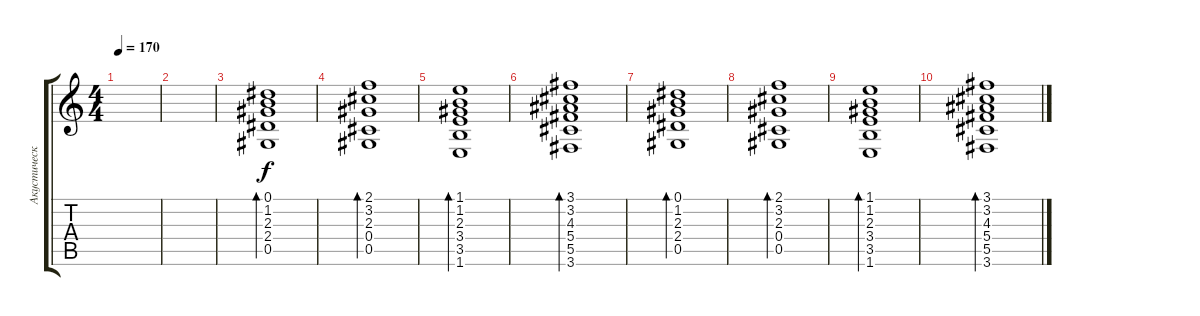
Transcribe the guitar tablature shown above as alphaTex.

\track ("Акустическая гитара" "Акустическ") {instrument acousticguitarsteel}
\staff {score tabs}
\tuning (Eb4 Bb3 Gb3 Db3 Ab2 Eb2) {hide}
\ts (4 4)
\tempo 170
\clef g2
\ks c
|
|
(0.1 1.2 2.3 2.4 0.5).1{bd 120} |
(2.1 3.2 2.3 0.4 0.5).1{bd 120} |
(1.1 1.2 2.3 3.4 3.5 1.6).1{bd 120} |
(3.1 3.2 4.3 5.4 5.5 3.6).1{bd 120} |
(0.1 1.2 2.3 2.4 0.5).1{bd 120} |
(2.1 3.2 2.3 0.4 0.5).1{bd 120} |
(1.1 1.2 2.3 3.4 3.5 1.6).1{bd 120} |
(3.1 3.2 4.3 5.4 5.5 3.6).1{bd 120}
